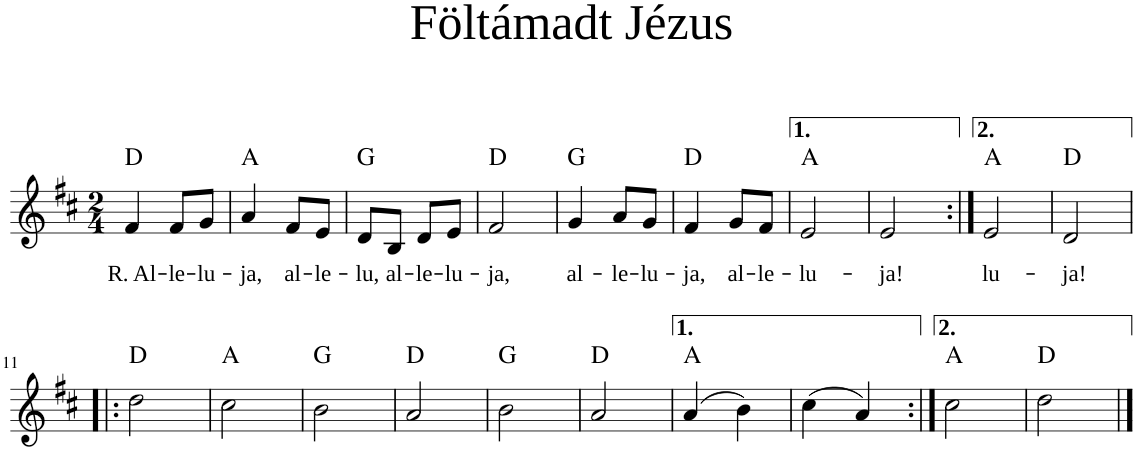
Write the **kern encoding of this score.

**kern	**text	**harte
*part1	*part1	*part1
*staff1	*staff1	*
*I"Voice	*	*
*clefG2	*	*
*k[f#c#]	*	*
*M2/4	*	*
=1	=1	=1
!	!LO:LY:b	!LO:H:kt=N.C.
4f#/	R. Al-	N
!	!LO:LY:b	!
8f#/L	-le-	.
!	!LO:LY:b	!
8g/J	-lu-	.
=2	=2	=2
!	!LO:LY:b	!LO:H:kt=N.C.
4a/	-ja,	N
!	!LO:LY:b	!
8f#/L	al-	.
!	!LO:LY:b	!
8e/J	-le-	.
=3	=3	=3
!	!LO:LY:b	!LO:H:kt=N.C.
8d/L	-lu,	N
!	!LO:LY:b	!
8B/J	al-	.
!	!LO:LY:b	!
8d/L	-le-	.
!	!LO:LY:b	!
8e/J	-lu-	.
=4	=4	=4
!	!LO:LY:b	!LO:H:kt=N.C.
2f#/	-ja,	N
=5	=5	=5
!	!LO:LY:b	!LO:H:kt=N.C.
4g/	al-	N
!	!LO:LY:b	!
8a/L	-le-	.
!	!LO:LY:b	!
8g/J	-lu-	.
=6	=6	=6
!	!LO:LY:b	!LO:H:kt=N.C.
4f#/	-ja,	N
!	!LO:LY:b	!
8g/L	al-	.
!	!LO:LY:b	!
8f#/J	-le-	.
=7	=7	=7
!	!LO:LY:b	!LO:H:kt=N.C.
2e/	-lu-	N
=8	=8	=8
!	!LO:LY:b	!
2e/	-ja!	.
=9:|!	=9:|!	=9:|!
!	!LO:LY:b	!LO:H:kt=N.C.
2e/	lu-	N
=10	=10	=10
!	!LO:LY:b	!LO:H:kt=N.C.
2d/	-ja!	N
!!LO:LB:g=z
=11!|:	=11!|:	=11!|:
!	!	!LO:H:kt=N.C.
2dd\	.	N
=12	=12	=12
!	!	!LO:H:kt=N.C.
2cc#\	.	N
=13	=13	=13
!	!	!LO:H:kt=N.C.
2b\	.	N
=14	=14	=14
!	!	!LO:H:kt=N.C.
2a/	.	N
=15	=15	=15
!	!	!LO:H:kt=N.C.
2b\	.	N
=16	=16	=16
!	!	!LO:H:kt=N.C.
2a/	.	N
=17	=17	=17
!	!	!LO:H:kt=N.C.
(4a/	.	N
4b\)	.	.
=18	=18	=18
(4cc#\	.	.
4a/)	.	.
=19:|!	=19:|!	=19:|!
!	!	!LO:H:kt=N.C.
2cc#\	.	N
=20	=20	=20
!	!	!LO:H:kt=N.C.
2dd\	.	N
==	==	==
*-	*-	*-
